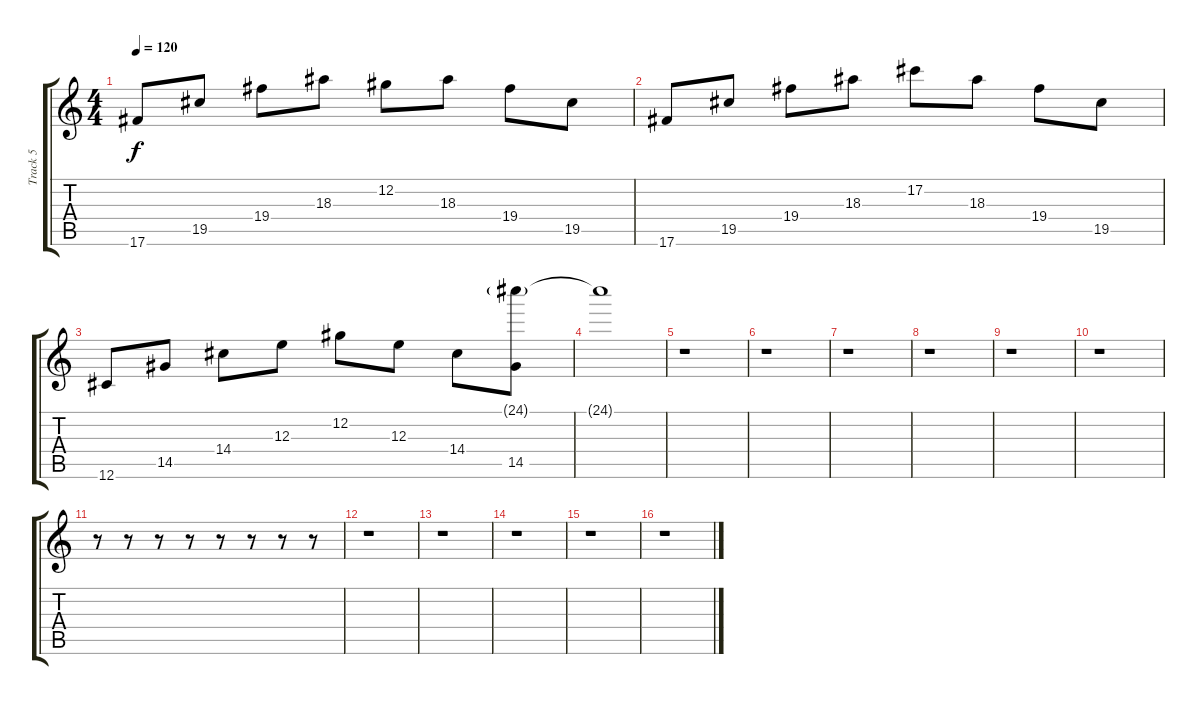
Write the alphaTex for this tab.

\track ("Track 5" "Track 5") {instrument distortionguitar}
\staff {score tabs}
\tuning (Db4 Ab3 E3 B2 Gb2 Db2) {hide}
\ts (4 4)
\tempo 120
\clef g2
\ks c
17.6.8{dy f} 19.5.8 19.4.8 18.3.8 12.2.8 18.3.8 19.4.8 19.5.8 |
17.6.8 19.5.8 19.4.8 18.3.8 17.2.8 18.3.8 19.4.8 19.5.8 |
12.6.8 14.5.8 14.4.8 12.3.8 12.2.8 12.3.8 14.4.8 (24.1{g} 14.5).8 |
24.1{t}.1 |
r.1 |
r.1 |
r.1 |
r.1 |
r.1 |
r.1 |
r.8 r.8 r.8 r.8 r.8 r.8 r.8 r.8 |
r.1 |
r.1 |
r.1 |
r.1 |
r.1
